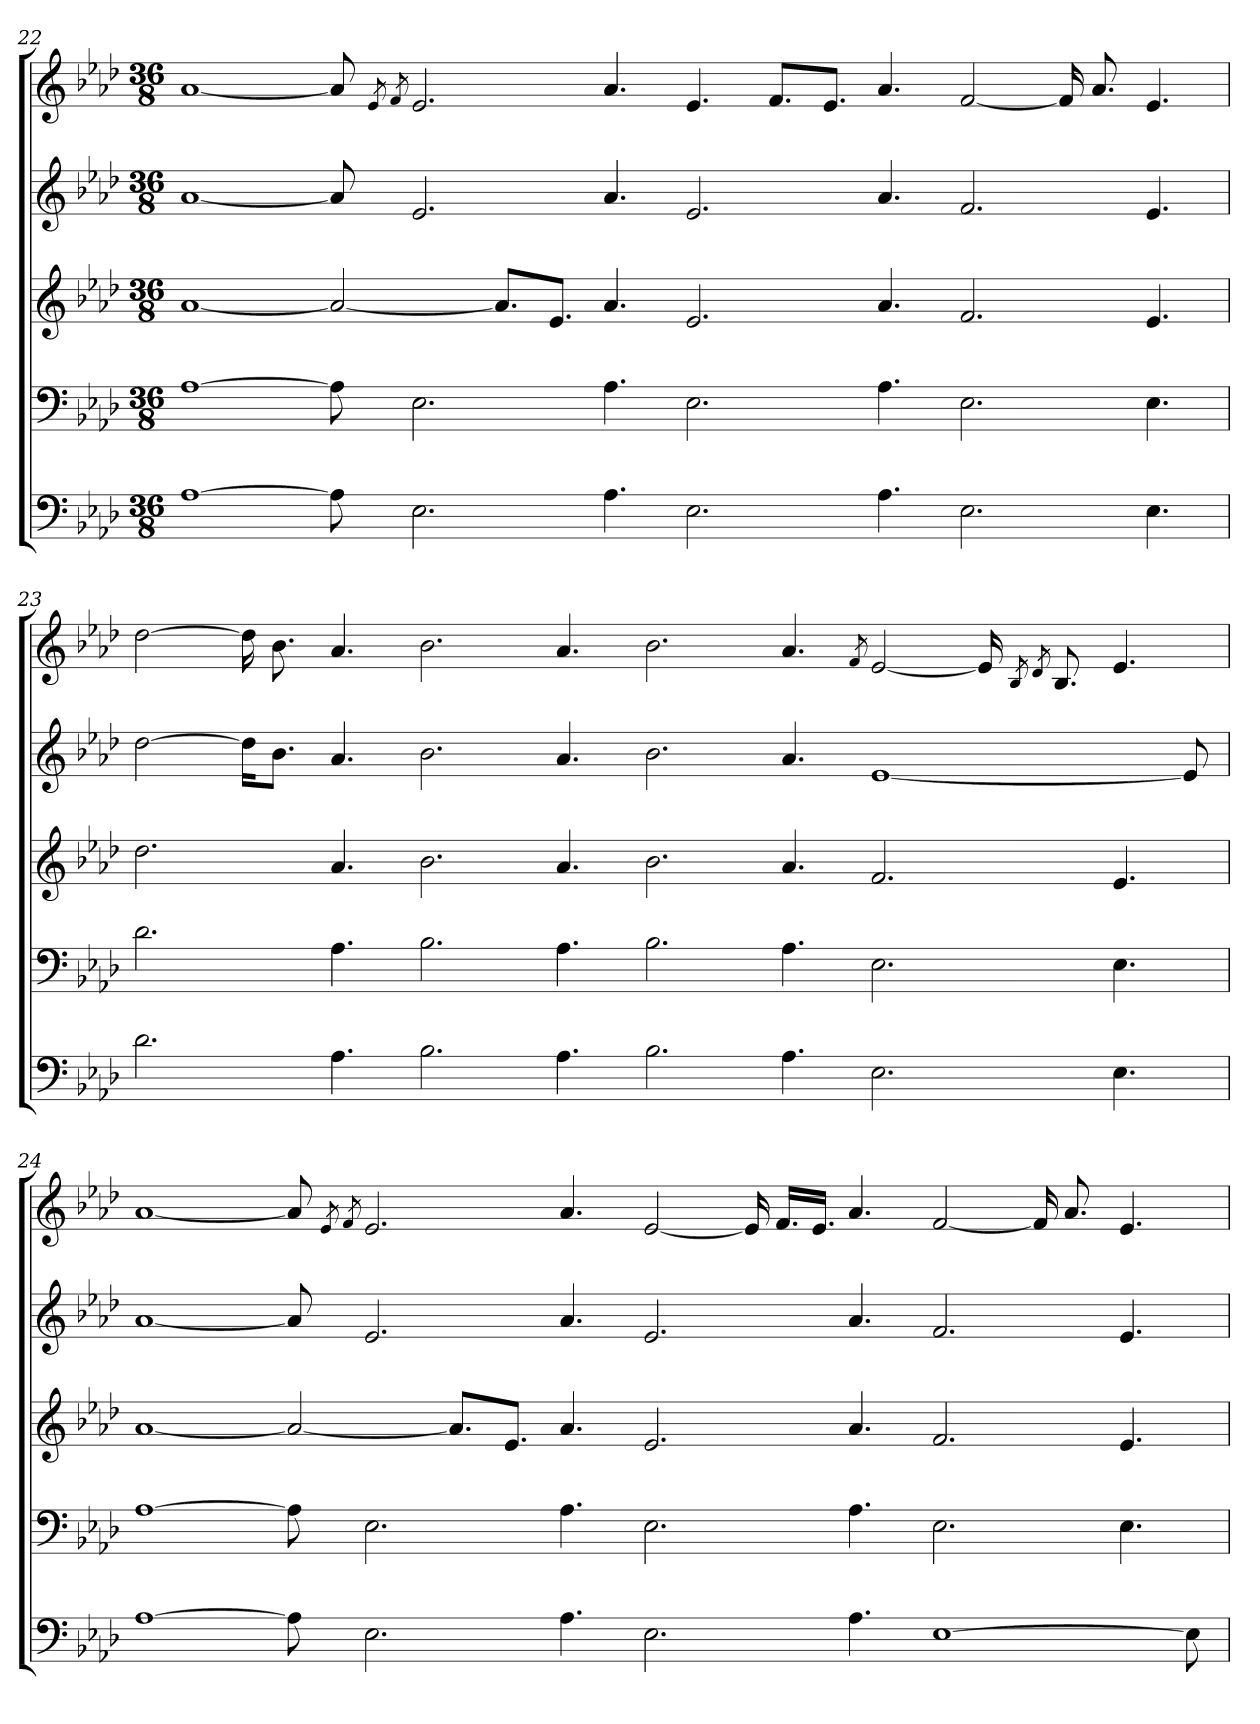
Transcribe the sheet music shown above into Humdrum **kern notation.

**kern	**kern	**kern	**kern	**kern
*part5	*part4	*part3	*part2	*part1
*staff5	*staff4	*staff3	*staff2	*staff1
*clefF4	*clefF4	*clefG2	*clefG2	*clefG2
*k[b-e-a-d-]	*k[b-e-a-d-]	*k[b-e-a-d-]	*k[b-e-a-d-]	*k[b-e-a-d-]
*M36/8	*M36/8	*M36/8	*M36/8	*M36/8
=22	=22	=22	=22	=22
[1A-	[1A-	[1a-	[1a-	[1a-
8A-]	8A-]	2a-_	8a-]	8a-]
.	.	.	.	8qe-
.	.	.	.	8qf
2.E-	2.E-	.	2.e-	2.e-
.	.	8.a-/L]	.	.
.	.	8.e-/J	.	.
4.A-	4.A-	4.a-	4.a-	4.a-
2.E-	2.E-	2.e-	2.e-	4.e-
.	.	.	.	8.f/L
.	.	.	.	8.e-/J
4.A-	4.A-	4.a-	4.a-	4.a-
2.E-	2.E-	2.f	2.f	[2f
.	.	.	.	16f]
.	.	.	.	8.a-
4.E-	4.E-	4.e-	4.e-	4.e-
=23	=23	=23	=23	=23
2.d-	2.d-	2.dd-	[2dd-	[2dd-
.	.	.	16dd-\KL]	16dd-]
.	.	.	8.b-\J	8.b-
4.A-	4.A-	4.a-	4.a-	4.a-
2.B-	2.B-	2.b-	2.b-	2.b-
4.A-	4.A-	4.a-	4.a-	4.a-
2.B-	2.B-	2.b-	2.b-	2.b-
4.A-	4.A-	4.a-	4.a-	4.a-
.	.	.	.	8qf
2.E-	2.E-	2.f	[1e-	[2e-
.	.	.	.	16e-]
.	.	.	.	8qB-
.	.	.	.	8qd-
.	.	.	.	8.B-
4.E-	4.E-	4.e-	.	4.e-
.	.	.	8e-]	.
=24	=24	=24	=24	=24
[1A-	[1A-	[1a-	[1a-	[1a-
8A-]	8A-]	2a-_	8a-]	8a-]
.	.	.	.	8qe-
.	.	.	.	8qf
2.E-	2.E-	.	2.e-	2.e-
.	.	8.a-/L]	.	.
.	.	8.e-/J	.	.
4.A-	4.A-	4.a-	4.a-	4.a-
2.E-	2.E-	2.e-	2.e-	[2e-
.	.	.	.	16e-]
.	.	.	.	16.f/LL
.	.	.	.	16.e-/JJ
4.A-	4.A-	4.a-	4.a-	4.a-
[1E-	2.E-	2.f	2.f	[2f
.	.	.	.	16f]
.	.	.	.	8.a-
.	4.E-	4.e-	4.e-	4.e-
8E-]	.	.	.	.
=	=	=	=	=
*-	*-	*-	*-	*-
